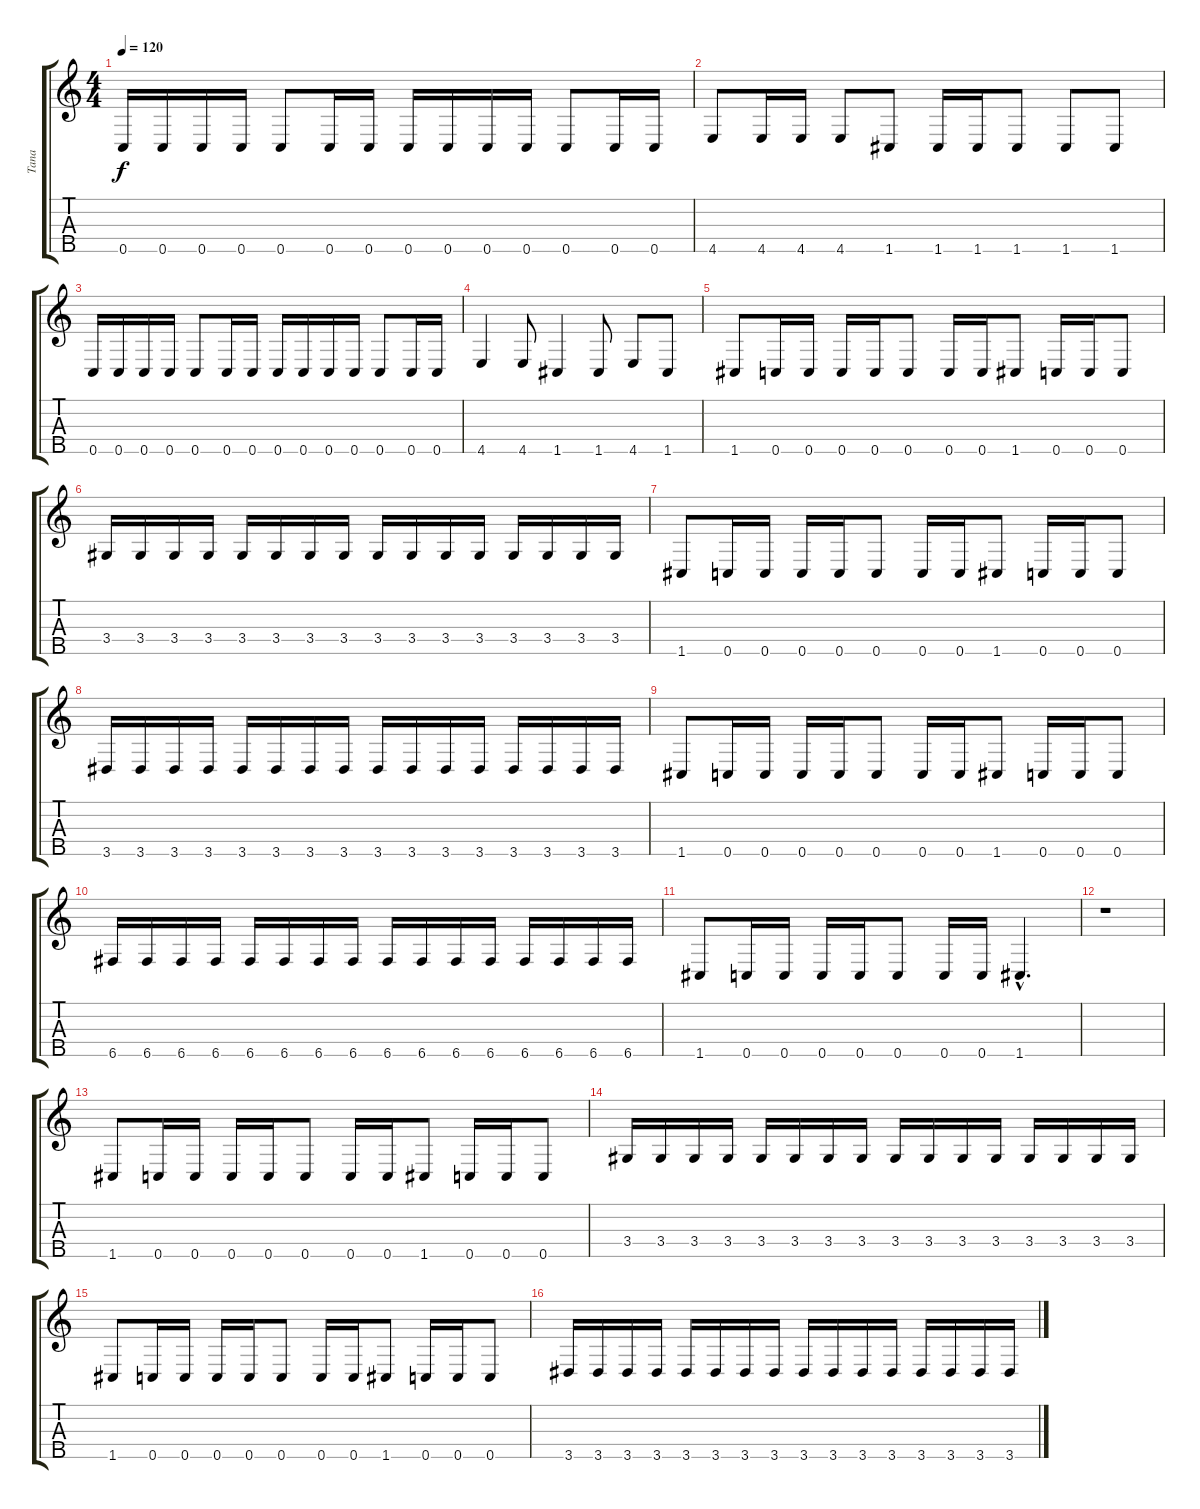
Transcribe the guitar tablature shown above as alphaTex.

\track ("Tana" "Tana") {instrument acousticbass}
\staff {score tabs}
\tuning (Ab3 Eb3 Bb2 F2 C2) {hide}
\ts (4 4)
\tempo 120
\clef g2
\ks c
0.5.16{dy f} 0.5.16 0.5.16 0.5.16 0.5.8 0.5.16 0.5.16 0.5.16 0.5.16 0.5.16 0.5.16 0.5.8 0.5.16 0.5.16 |
4.5.8 4.5.16 4.5.16 4.5.8 1.5.8 1.5.16 1.5.16 1.5.8 1.5.8 1.5.8 |
0.5.16 0.5.16 0.5.16 0.5.16 0.5.8 0.5.16 0.5.16 0.5.16 0.5.16 0.5.16 0.5.16 0.5.8 0.5.16 0.5.16 |
4.5.4 4.5.8 1.5.4 1.5.8 4.5.8 1.5.8 |
1.5.8 0.5.16 0.5.16 0.5.16 0.5.16 0.5.8 0.5.16 0.5.16 1.5.8 0.5.16 0.5.16 0.5.8 |
3.4.16 3.4.16 3.4.16 3.4.16 3.4.16 3.4.16 3.4.16 3.4.16 3.4.16 3.4.16 3.4.16 3.4.16 3.4.16 3.4.16 3.4.16 3.4.16 |
1.5.8 0.5.16 0.5.16 0.5.16 0.5.16 0.5.8 0.5.16 0.5.16 1.5.8 0.5.16 0.5.16 0.5.8 |
3.5.16 3.5.16 3.5.16 3.5.16 3.5.16 3.5.16 3.5.16 3.5.16 3.5.16 3.5.16 3.5.16 3.5.16 3.5.16 3.5.16 3.5.16 3.5.16 |
1.5.8 0.5.16 0.5.16 0.5.16 0.5.16 0.5.8 0.5.16 0.5.16 1.5.8 0.5.16 0.5.16 0.5.8 |
6.5.16 6.5.16 6.5.16 6.5.16 6.5.16 6.5.16 6.5.16 6.5.16 6.5.16 6.5.16 6.5.16 6.5.16 6.5.16 6.5.16 6.5.16 6.5.16 |
1.5.8 0.5.16 0.5.16 0.5.16 0.5.16 0.5.8 0.5.16 0.5.16 1.5{hac}.4{d} |
r.1 |
1.5.8 0.5.16 0.5.16 0.5.16 0.5.16 0.5.8 0.5.16 0.5.16 1.5.8 0.5.16 0.5.16 0.5.8 |
3.4.16 3.4.16 3.4.16 3.4.16 3.4.16 3.4.16 3.4.16 3.4.16 3.4.16 3.4.16 3.4.16 3.4.16 3.4.16 3.4.16 3.4.16 3.4.16 |
1.5.8 0.5.16 0.5.16 0.5.16 0.5.16 0.5.8 0.5.16 0.5.16 1.5.8 0.5.16 0.5.16 0.5.8 |
3.5.16 3.5.16 3.5.16 3.5.16 3.5.16 3.5.16 3.5.16 3.5.16 3.5.16 3.5.16 3.5.16 3.5.16 3.5.16 3.5.16 3.5.16 3.5.16
